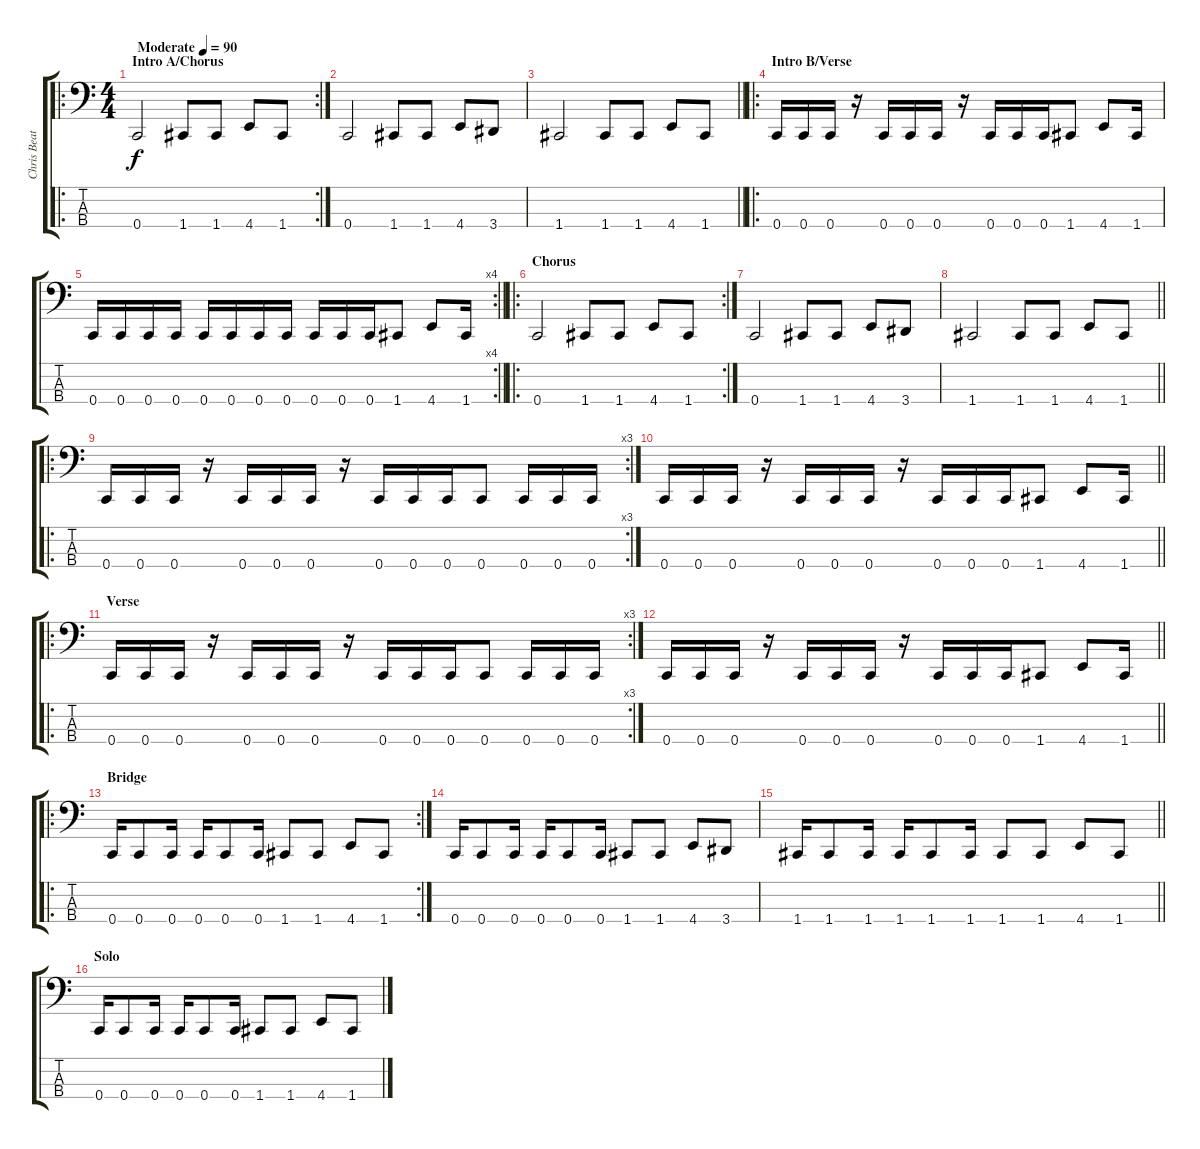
\track ("Chris Beattie" "Chris Beat") {instrument electricbasspick}
\staff {score tabs}
\tuning (F2 C2 G1 C1) {hide}
\ro
\rc 2
\ts (4 4)
\section ("" "Intro A/Chorus")
\tempo (90 "Moderate")
\clef f4
\ks c
0.4.2{dy f instrument electricbasspick} 1.4.8 1.4.8 4.4.8 1.4.8 |
0.4.2 1.4.8 1.4.8 4.4.8 3.4.8 |
\barLineRight lightlight
1.4.2 1.4.8 1.4.8 4.4.8 1.4.8 |
\ro
\section ("" "Intro B/Verse")
0.4.16 0.4.16 0.4.16 r.16 0.4.16 0.4.16 0.4.16 r.16 0.4.16 0.4.16 0.4.16 1.4.8 4.4.8 1.4.16 |
\rc 4
\barLineRight lightlight
0.4.16 0.4.16 0.4.16 0.4.16 0.4.16 0.4.16 0.4.16 0.4.16 0.4.16 0.4.16 0.4.16 1.4.8 4.4.8 1.4.16 |
\ro
\rc 2
\section ("" "Chorus")
0.4.2 1.4.8 1.4.8 4.4.8 1.4.8 |
0.4.2 1.4.8 1.4.8 4.4.8 3.4.8 |
\barLineRight lightlight
1.4.2 1.4.8 1.4.8 4.4.8 1.4.8 |
\ro
\rc 3
0.4.16 0.4.16 0.4.16 r.16 0.4.16 0.4.16 0.4.16 r.16 0.4.16 0.4.16 0.4.16 0.4.8 0.4.16 0.4.16 0.4.16 |
\barLineRight lightlight
0.4.16 0.4.16 0.4.16 r.16 0.4.16 0.4.16 0.4.16 r.16 0.4.16 0.4.16 0.4.16 1.4.8 4.4.8 1.4.16 |
\ro
\rc 3
\section ("" "Verse")
0.4.16 0.4.16 0.4.16 r.16 0.4.16 0.4.16 0.4.16 r.16 0.4.16 0.4.16 0.4.16 0.4.8 0.4.16 0.4.16 0.4.16 |
\barLineRight lightlight
0.4.16 0.4.16 0.4.16 r.16 0.4.16 0.4.16 0.4.16 r.16 0.4.16 0.4.16 0.4.16 1.4.8 4.4.8 1.4.16 |
\ro
\rc 2
\section ("" "Bridge")
0.4.16 0.4.8 0.4.16 0.4.16 0.4.8 0.4.16 1.4.8 1.4.8 4.4.8 1.4.8 |
0.4.16 0.4.8 0.4.16 0.4.16 0.4.8 0.4.16 1.4.8 1.4.8 4.4.8 3.4.8 |
\barLineRight lightlight
1.4.16 1.4.8 1.4.16 1.4.16 1.4.8 1.4.16 1.4.8 1.4.8 4.4.8 1.4.8 |
\section ("" "Solo")
0.4.16 0.4.8 0.4.16 0.4.16 0.4.8 0.4.16 1.4.8 1.4.8 4.4.8 1.4.8
